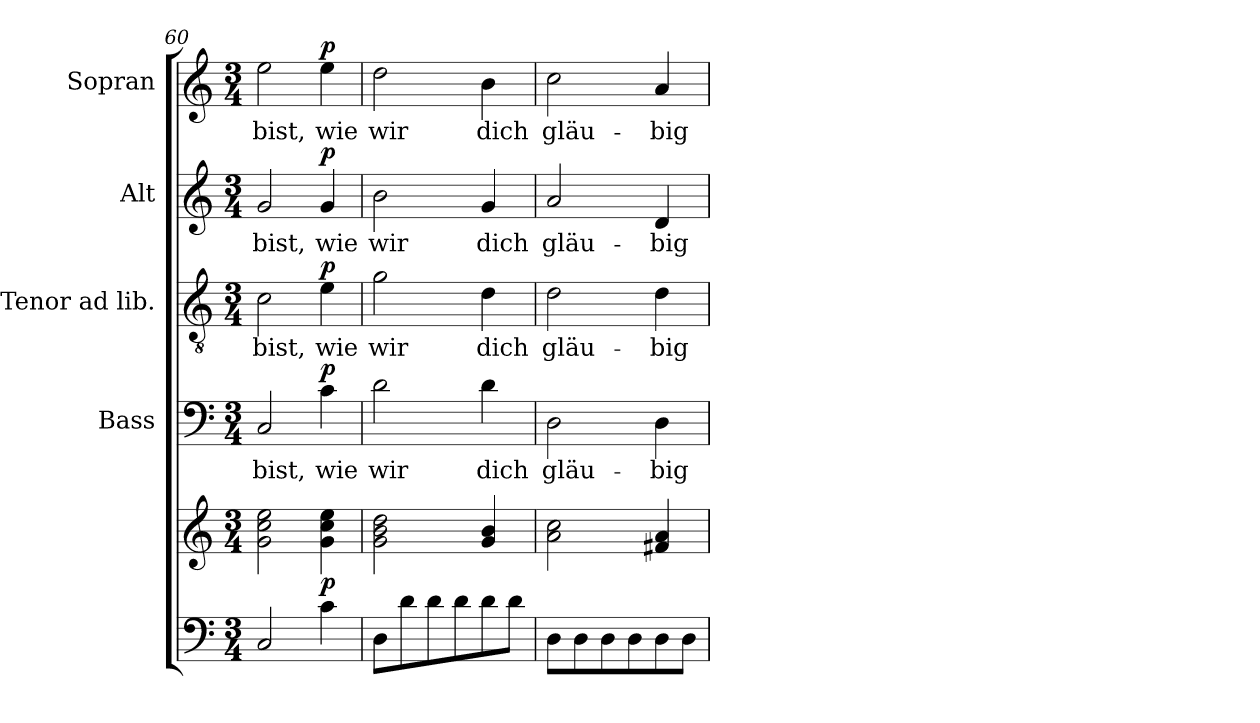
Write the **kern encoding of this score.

**kern	**kern	**dynam	**kern	**text	**dynam	**kern	**text	**dynam	**kern	**text	**dynam	**kern	**text	**dynam
*part5	*part5	*part5	*part4	*part4	*part4	*part3	*part3	*part3	*part2	*part2	*part2	*part1	*part1	*part1
*staff6	*staff5	*staff5/6	*staff4	*staff4	*staff4	*staff3	*staff3	*staff3	*staff2	*staff2	*staff2	*staff1	*staff1	*staff1
*	*	*	*I"Bass	*	*	*I"Tenor ad lib.	*	*	*I"Alt	*	*	*I"Sopran	*	*
*	*	*	*I'B.	*	*	*I'T.	*	*	*I'A.	*	*	*I'S.	*	*
*clefF4	*clefG2	*	*clefF4	*	*	*clefGv2	*	*	*clefG2	*	*	*clefG2	*	*
*k[]	*k[]	*	*k[]	*	*	*k[]	*	*	*k[]	*	*	*k[]	*	*
*C:	*C:	*	*C:	*	*	*C:	*	*	*C:	*	*	*C:	*	*
*M3/4	*M3/4	*	*M3/4	*	*	*M3/4	*	*	*M3/4	*	*	*M3/4	*	*
=60	=60	=60	=60	=60	=60	=60	=60	=60	=60	=60	=60	=60	=60	=60
!	!	!	!	!LO:LY:b	!	!	!LO:LY:b	!	!	!LO:LY:b	!	!	!LO:LY:b	!
2C/	2g\ 2cc\ 2ee\	.	2C/	bist,	.	2c\	bist,	.	2g/	bist,	.	2ee\	bist,	.
!	!	!LO:DY:b	!	!LO:LY:b	!LO:DY:a	!	!LO:LY:b	!LO:DY:a	!	!LO:LY:b	!LO:DY:a	!	!LO:LY:b	!LO:DY:a
4c\	4g\ 4cc\ 4ee\	p	4c\	wie	p	4e\	wie	p	4g/	wie	p	4ee\	wie	p
=61	=61	=61	=61	=61	=61	=61	=61	=61	=61	=61	=61	=61	=61	=61
!	!	!	!	!LO:LY:b	!	!	!LO:LY:b	!	!	!LO:LY:b	!	!	!LO:LY:b	!
8D\L	2g\ 2b\ 2dd\	.	2d\	wir	.	2g\	wir	.	2b\	wir	.	2dd\	wir	.
8d\	.	.	.	.	.	.	.	.	.	.	.	.	.	.
8d\	.	.	.	.	.	.	.	.	.	.	.	.	.	.
8d\	.	.	.	.	.	.	.	.	.	.	.	.	.	.
!	!	!	!	!LO:LY:b	!	!	!LO:LY:b	!	!	!LO:LY:b	!	!	!LO:LY:b	!
8d\	4g/ 4b/	.	4d\	dich	.	4d\	dich	.	4g/	dich	.	4b\	dich	.
8d\J	.	.	.	.	.	.	.	.	.	.	.	.	.	.
=62	=62	=62	=62	=62	=62	=62	=62	=62	=62	=62	=62	=62	=62	=62
!	!	!	!	!LO:LY:b	!	!	!LO:LY:b	!	!	!LO:LY:b	!	!	!LO:LY:b	!
8D\L	2a\ 2cc\	.	2D\	gläu-	.	2d\	gläu-	.	2a/	gläu-	.	2cc\	gläu-	.
8D\	.	.	.	.	.	.	.	.	.	.	.	.	.	.
8D\	.	.	.	.	.	.	.	.	.	.	.	.	.	.
8D\	.	.	.	.	.	.	.	.	.	.	.	.	.	.
!	!	!	!	!LO:LY:b	!	!	!LO:LY:b	!	!	!LO:LY:b	!	!	!LO:LY:b	!
8D\	4f#X/ 4a/	.	4D\	-big	.	4d\	-big	.	4d/	-big	.	4a/	-big	.
8D\J	.	.	.	.	.	.	.	.	.	.	.	.	.	.
=	=	=	=	=	=	=	=	=	=	=	=	=	=	=
*-	*-	*-	*-	*-	*-	*-	*-	*-	*-	*-	*-	*-	*-	*-
